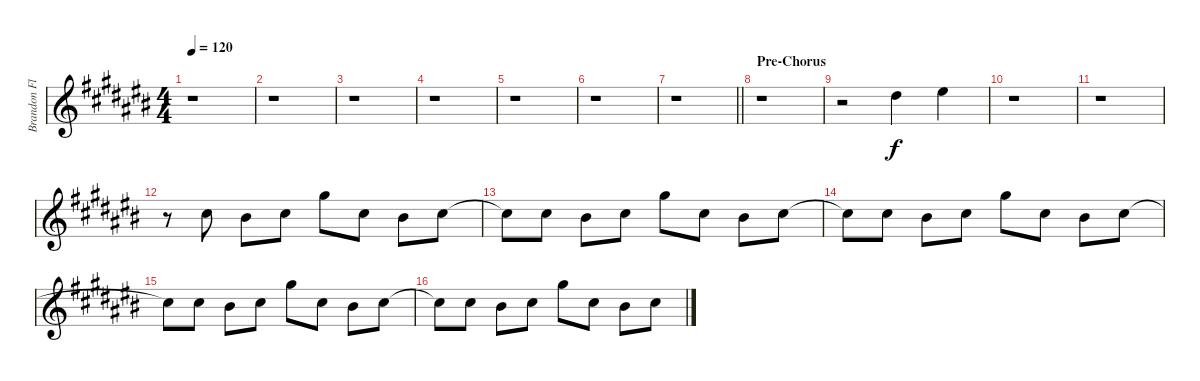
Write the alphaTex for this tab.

\track ("Brandon Flowers' synth" "Brandon Fl") {instrument synthstrings2}
\staff {score}
\tuning (E4 B3 G3 D3 A2 E2) {hide}
\ts (4 4)
\tempo 120
\clef g2
\ks c#
r.1{dy f} |
r.1 |
r.1 |
r.1 |
r.1 |
r.1 |
\barLineRight lightlight
r.1 |
\section ("" "Pre-Chorus")
r.1 |
r.2 11.1.4 13.1.4 |
r.1 |
r.1 |
r.8{volume 16 instrument pad2warm} 9.1.8 8.1.8 9.1.8 16.1.8 14.2.8 13.2.8 14.2.8 |
14.2{t}.8 14.2.8 13.2.8 14.2.8 16.1.8 14.2.8 13.2.8 14.2.8 |
14.2{t}.8 14.2.8 13.2.8 14.2.8 16.1.8 14.2.8 13.2.8 14.2.8 |
14.2{t}.8 14.2.8 13.2.8 14.2.8 16.1.8 14.2.8 13.2.8 14.2.8 |
14.2{t}.8 14.2.8 13.2.8 14.2.8 16.1.8 14.2.8 13.2.8 14.2.8
